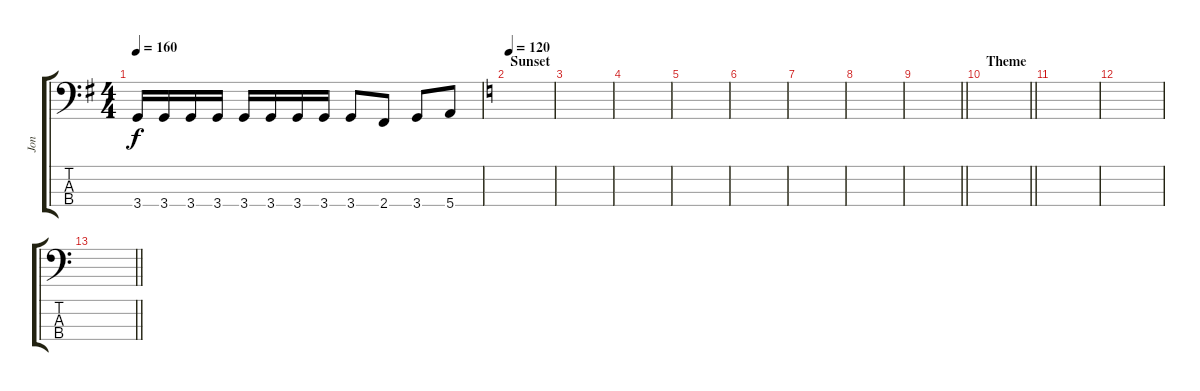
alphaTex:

\track ("Jon" "Jon") {instrument electricbassfinger}
\staff {score tabs}
\tuning (G2 D2 A1 E1) {hide}
\ts (4 4)
\tempo 160
\clef f4
\ks eminor
3.4.16{dy f} 3.4.16 3.4.16 3.4.16 3.4.16 3.4.16 3.4.16 3.4.16 3.4.8 2.4.8 3.4.8 5.4.8 |
\section ("" "Sunset")
\tempo 120
\ks c
|
|
|
|
|
|
|
\barLineRight lightlight
|
\section ("" "Theme")
\barLineRight lightlight
|
|
|
\barLineRight lightlight
